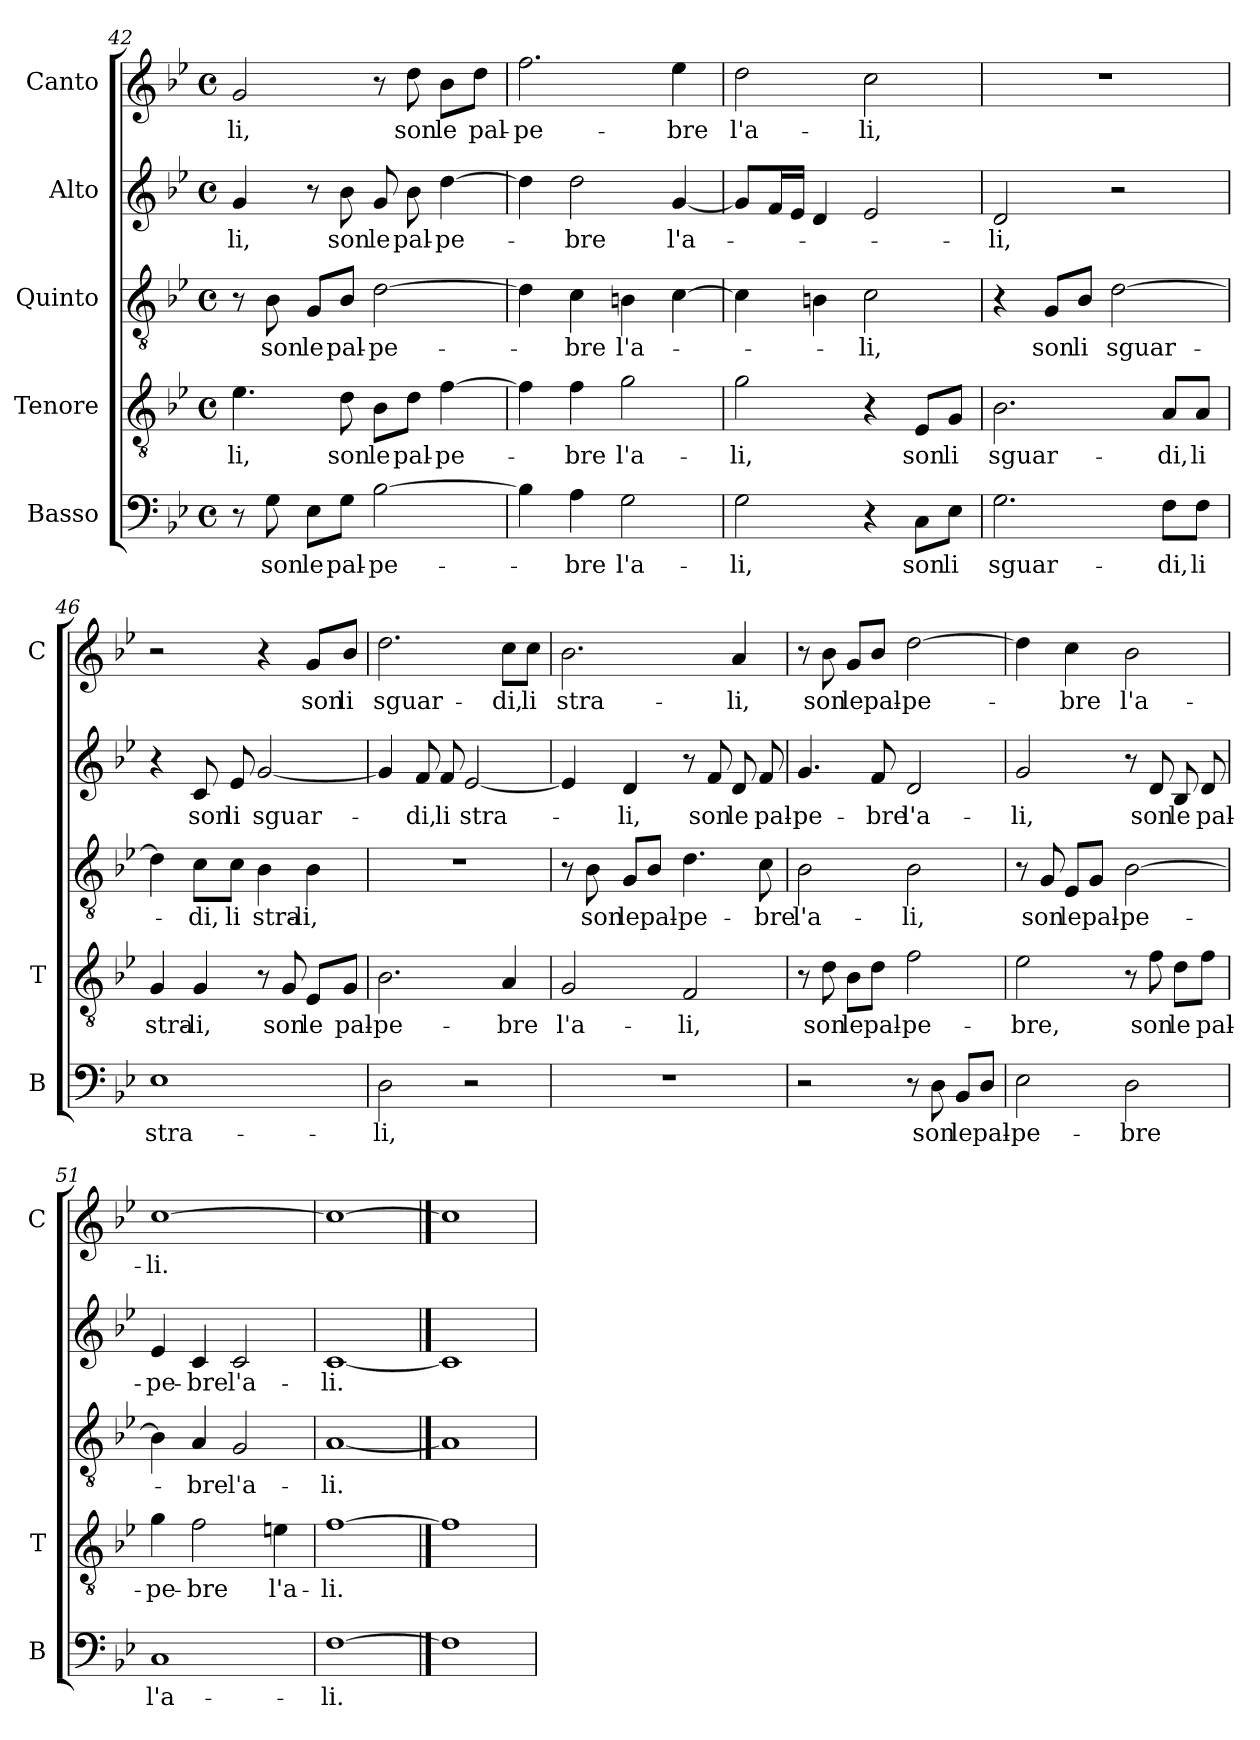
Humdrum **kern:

**kern	**text	**kern	**text	**kern	**text	**kern	**text	**kern	**text
*part5	*part5	*part4	*part4	*part3	*part3	*part2	*part2	*part1	*part1
*staff5	*staff5	*staff4	*staff4	*staff3	*staff3	*staff2	*staff2	*staff1	*staff1
*I"Basso	*	*I"Tenore	*	*I"Quinto	*	*I"Alto	*	*I"Canto	*
*I'B	*	*I'T	*	*	*	*	*	*I'C	*
*clefF4	*	*clefGv2	*	*clefGv2	*	*clefG2	*	*clefG2	*
*k[b-e-]	*	*k[b-e-]	*	*k[b-e-]	*	*k[b-e-]	*	*k[b-e-]	*
*B-:	*	*B-:	*	*B-:	*	*B-:	*	*B-:	*
*M4/4	*	*M4/4	*	*M4/4	*	*M4/4	*	*M4/4	*
*met(c)	*	*met(c)	*	*met(c)	*	*met(c)	*	*met(c)	*
=42	=42	=42	=42	=42	=42	=42	=42	=42	=42
!	!	!	!LO:LY:b	!	!	!	!LO:LY:b	!	!LO:LY:b
8r	.	4.e-\	-li,	8r	.	4g/	-li,	2g/	-li,
!	!LO:LY:b	!	!	!	!LO:LY:b	!	!	!	!
8G\	son	.	.	8B-\	son	.	.	.	.
!	!LO:LY:b	!	!	!	!LO:LY:b	!	!	!	!
8E-\L	le	.	.	8G/L	le	8r	.	.	.
!	!LO:LY:b	!	!LO:LY:b	!	!LO:LY:b	!	!LO:LY:b	!	!
8G\J	pal-	8d\	son	8B-/J	pal-	8b-\	son	.	.
!	!LO:LY:b	!	!LO:LY:b	!	!LO:LY:b	!	!LO:LY:b	!	!
[2B-\	-pe-	8B-\L	le	[2d\	-pe-	8g/	le	8r	.
!	!	!	!LO:LY:b	!	!	!	!LO:LY:b	!	!LO:LY:b
.	.	8d\J	pal-	.	.	8b-\	pal-	8dd\	son
!	!	!	!LO:LY:b	!	!	!	!LO:LY:b	!	!LO:LY:b
.	.	[4f\	-pe-	.	.	[4dd\	-pe-	8b-\L	le
!	!	!	!	!	!	!	!	!	!LO:LY:b
.	.	.	.	.	.	.	.	8dd\J	pal-
=43	=43	=43	=43	=43	=43	=43	=43	=43	=43
!	!	!	!	!	!	!	!	!	!LO:LY:b
4B-\]	.	4f\]	.	4d\]	.	4dd\]	.	2.ff\	-pe-
!	!LO:LY:b	!	!LO:LY:b	!	!LO:LY:b	!	!LO:LY:b	!	!
4A\	-bre	4f\	-bre	4c\	-bre	2dd\	-bre	.	.
!	!LO:LY:b	!	!LO:LY:b	!	!LO:LY:b	!	!	!	!
2G\	l'a-	2g\	l'a-	4Bn\	l'a-	.	.	.	.
!	!	!	!	!	!	!	!LO:LY:b	!	!LO:LY:b
.	.	.	.	[4c\	.	[4g/	l'a-	4ee-\	-bre
!!LO:LB:g=z
=44	=44	=44	=44	=44	=44	=44	=44	=44	=44
!	!LO:LY:b	!	!LO:LY:b	!	!	!	!	!	!LO:LY:b
2G\	-li,	2g\	-li,	4c\]	.	8g/L]	.	2dd\	l'a-
.	.	.	.	.	.	16f/L	.	.	.
.	.	.	.	.	.	16e-/JJ	.	.	.
.	.	.	.	4Bn\	.	4d/	.	.	.
!	!	!	!	!	!LO:LY:b	!	!	!	!LO:LY:b
4r	.	4r	.	2c\	-li,	2e-/	.	2cc\	-li,
!	!LO:LY:b	!	!LO:LY:b	!	!	!	!	!	!
8C\L	son	8E-/L	son	.	.	.	.	.	.
!	!LO:LY:b	!	!LO:LY:b	!	!	!	!	!	!
8E-\J	li	8G/J	li	.	.	.	.	.	.
=45	=45	=45	=45	=45	=45	=45	=45	=45	=45
!	!LO:LY:b	!	!LO:LY:b	!	!	!	!LO:LY:b	!	!
2.G\	sguar-	2.B-\	sguar-	4r	.	2d/	-li,	1r	.
!	!	!	!	!	!LO:LY:b	!	!	!	!
.	.	.	.	8G/L	son	.	.	.	.
!	!	!	!	!	!LO:LY:b	!	!	!	!
.	.	.	.	8B-/J	li	.	.	.	.
!	!	!	!	!	!LO:LY:b	!	!	!	!
.	.	.	.	[2d\	sguar-	2r	.	.	.
!	!LO:LY:b	!	!LO:LY:b	!	!	!	!	!	!
8F\L	-di,	8A/L	-di,	.	.	.	.	.	.
!	!LO:LY:b	!	!LO:LY:b	!	!	!	!	!	!
8F\J	li	8A/J	li	.	.	.	.	.	.
=46	=46	=46	=46	=46	=46	=46	=46	=46	=46
!	!LO:LY:b	!	!LO:LY:b	!	!	!	!	!	!
1E-	stra-	4G/	stra-	4d\]	.	4r	.	2r	.
!	!	!	!LO:LY:b	!	!LO:LY:b	!	!LO:LY:b	!	!
.	.	4G/	-li,	8c\L	-di,	8c/	son	.	.
!	!	!	!	!	!LO:LY:b	!	!LO:LY:b	!	!
.	.	.	.	8c\J	li	8e-/	li	.	.
!	!	!	!	!	!LO:LY:b	!	!LO:LY:b	!	!
.	.	8r	.	4B-\	stra-	[2g/	sguar-	4r	.
!	!	!	!LO:LY:b	!	!	!	!	!	!
.	.	8G/	son	.	.	.	.	.	.
!	!	!	!LO:LY:b	!	!LO:LY:b	!	!	!	!LO:LY:b
.	.	8E-/L	le	4B-\	-li,	.	.	8g/L	son
!	!	!	!LO:LY:b	!	!	!	!	!	!LO:LY:b
.	.	8G/J	pal-	.	.	.	.	8b-/J	li
=47	=47	=47	=47	=47	=47	=47	=47	=47	=47
!	!LO:LY:b	!	!LO:LY:b	!	!	!	!	!	!LO:LY:b
2D\	-li,	2.B-\	-pe-	1r	.	4g/]	.	2.dd\	sguar-
!	!	!	!	!	!	!	!LO:LY:b	!	!
.	.	.	.	.	.	8f/	-di,	.	.
!	!	!	!	!	!	!	!LO:LY:b	!	!
.	.	.	.	.	.	8f/	li	.	.
!	!	!	!	!	!	!	!LO:LY:b	!	!
2r	.	.	.	.	.	[2e-/	stra-	.	.
!	!	!	!LO:LY:b	!	!	!	!	!	!LO:LY:b
.	.	4A/	-bre	.	.	.	.	8cc\L	-di,
!	!	!	!	!	!	!	!	!	!LO:LY:b
.	.	.	.	.	.	.	.	8cc\J	li
!!LO:LB:g=z
=48	=48	=48	=48	=48	=48	=48	=48	=48	=48
!	!	!	!LO:LY:b	!	!	!	!	!	!LO:LY:b
1r	.	2G/	l'a-	8r	.	4e-/]	.	2.b-\	stra-
!	!	!	!	!	!LO:LY:b	!	!	!	!
.	.	.	.	8B-\	son	.	.	.	.
!	!	!	!	!	!LO:LY:b	!	!LO:LY:b	!	!
.	.	.	.	8G/L	le	4d/	-li,	.	.
!	!	!	!	!	!LO:LY:b	!	!	!	!
.	.	.	.	8B-/J	pal-	.	.	.	.
!	!	!	!LO:LY:b	!	!LO:LY:b	!	!	!	!
.	.	2F/	-li,	4.d\	-pe-	8r	.	.	.
!	!	!	!	!	!	!	!LO:LY:b	!	!
.	.	.	.	.	.	8f/	son	.	.
!	!	!	!	!	!	!	!LO:LY:b	!	!LO:LY:b
.	.	.	.	.	.	8d/	le	4a/	-li,
!	!	!	!	!	!LO:LY:b	!	!LO:LY:b	!	!
.	.	.	.	8c\	-bre	8f/	pal-	.	.
=49	=49	=49	=49	=49	=49	=49	=49	=49	=49
!	!	!	!	!	!LO:LY:b	!	!LO:LY:b	!	!
2r	.	8r	.	2B-\	l'a-	4.g/	-pe-	8r	.
!	!	!	!LO:LY:b	!	!	!	!	!	!LO:LY:b
.	.	8d\	son	.	.	.	.	8b-\	son
!	!	!	!LO:LY:b	!	!	!	!	!	!LO:LY:b
.	.	8B-\L	le	.	.	.	.	8g/L	le
!	!	!	!LO:LY:b	!	!	!	!LO:LY:b	!	!LO:LY:b
.	.	8d\J	pal-	.	.	8f/	-bre	8b-/J	pal-
!	!	!	!LO:LY:b	!	!LO:LY:b	!	!LO:LY:b	!	!LO:LY:b
8r	.	2f\	-pe-	2B-\	-li,	2d/	l'a-	[2dd\	-pe-
!	!LO:LY:b	!	!	!	!	!	!	!	!
8D\	son	.	.	.	.	.	.	.	.
!	!LO:LY:b	!	!	!	!	!	!	!	!
8BB-/L	le	.	.	.	.	.	.	.	.
!	!LO:LY:b	!	!	!	!	!	!	!	!
8D/J	pal-	.	.	.	.	.	.	.	.
=50	=50	=50	=50	=50	=50	=50	=50	=50	=50
!	!LO:LY:b	!	!LO:LY:b	!	!	!	!LO:LY:b	!	!
2E-\	-pe-	2e-\	-bre,	8r	.	2g/	-li,	4dd\]	.
!	!	!	!	!	!LO:LY:b	!	!	!	!
.	.	.	.	8G/	son	.	.	.	.
!	!	!	!	!	!LO:LY:b	!	!	!	!LO:LY:b
.	.	.	.	8E-/L	le	.	.	4cc\	-bre
!	!	!	!	!	!LO:LY:b	!	!	!	!
.	.	.	.	8G/J	pal-	.	.	.	.
!	!LO:LY:b	!	!	!	!LO:LY:b	!	!	!	!LO:LY:b
2D\	-bre	8r	.	[2B-\	-pe-	8r	.	2b-\	l'a-
!	!	!	!LO:LY:b	!	!	!	!LO:LY:b	!	!
.	.	8f\	son	.	.	8d/	son	.	.
!	!	!	!LO:LY:b	!	!	!	!LO:LY:b	!	!
.	.	8d\L	le	.	.	8B-/	le	.	.
!	!	!	!LO:LY:b	!	!	!	!LO:LY:b	!	!
.	.	8f\J	pal-	.	.	8d/	pal-	.	.
=51	=51	=51	=51	=51	=51	=51	=51	=51	=51
!	!LO:LY:b	!	!LO:LY:b	!	!	!	!LO:LY:b	!	!LO:LY:b
1C	l'a-	4g\	-pe-	4B-\]	.	4e-/	-pe-	[1cc	-li.
!	!	!	!LO:LY:b	!	!LO:LY:b	!	!LO:LY:b	!	!
.	.	2f\	-bre	4A/	-bre	4c/	-bre	.	.
!	!	!	!	!	!LO:LY:b	!	!LO:LY:b	!	!
.	.	.	.	2G/	l'a-	2c/	l'a-	.	.
!	!	!	!LO:LY:b	!	!	!	!	!	!
.	.	4en\	l'a-	.	.	.	.	.	.
=52	=52	=52	=52	=52	=52	=52	=52	=52	=52
!	!LO:LY:b	!	!LO:LY:b	!	!LO:LY:b	!	!LO:LY:b	!	!
[1F	-li.	[1f	-li.	[1A	-li.	[1c	-li.	1cc_	.
==53	==53	==53	==53	==53	==53	==53	==53	==53	==53
1F]	.	1f]	.	1A]	.	1c]	.	1cc]	.
=	=	=	=	=	=	=	=	=	=
*-	*-	*-	*-	*-	*-	*-	*-	*-	*-
